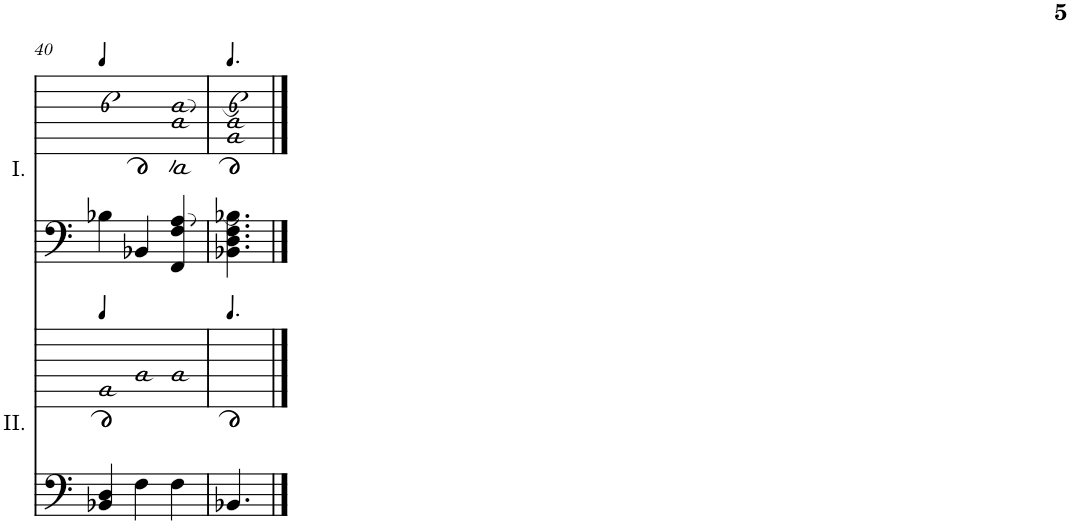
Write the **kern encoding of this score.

**kern	**kern	**kern	**kern
*part2	*part2	*part1	*part1
*staff4	*staff3	*staff2	*staff1
*I"II.	*	*I"I.	*
*I'II.	*	*I'I.	*
!!LO:PB:g=z
*clefF4	*	*clefF4	*
*k[]	*k[]	*k[]	*k[]
*M3/4	*M3/4	*M3/4	*M3/4
=40	=40	=40	=40
4BB-X/ 4D/	4BB- 4D	4B-X\	4B-X
4F\	4F	4BB-X/	4BB-X
4F\	4F	4FF/ 4F/ 4A/	4FF 4F 4A
=41	=41	=41	=41
4.BB-X/	4.BB-	4.BB-X\ 4.D\ 4.F\ 4.B-X\	4.BB-X 4.D 4.F 4.B-X
==	==	==	==
*-	*-	*-	*-
